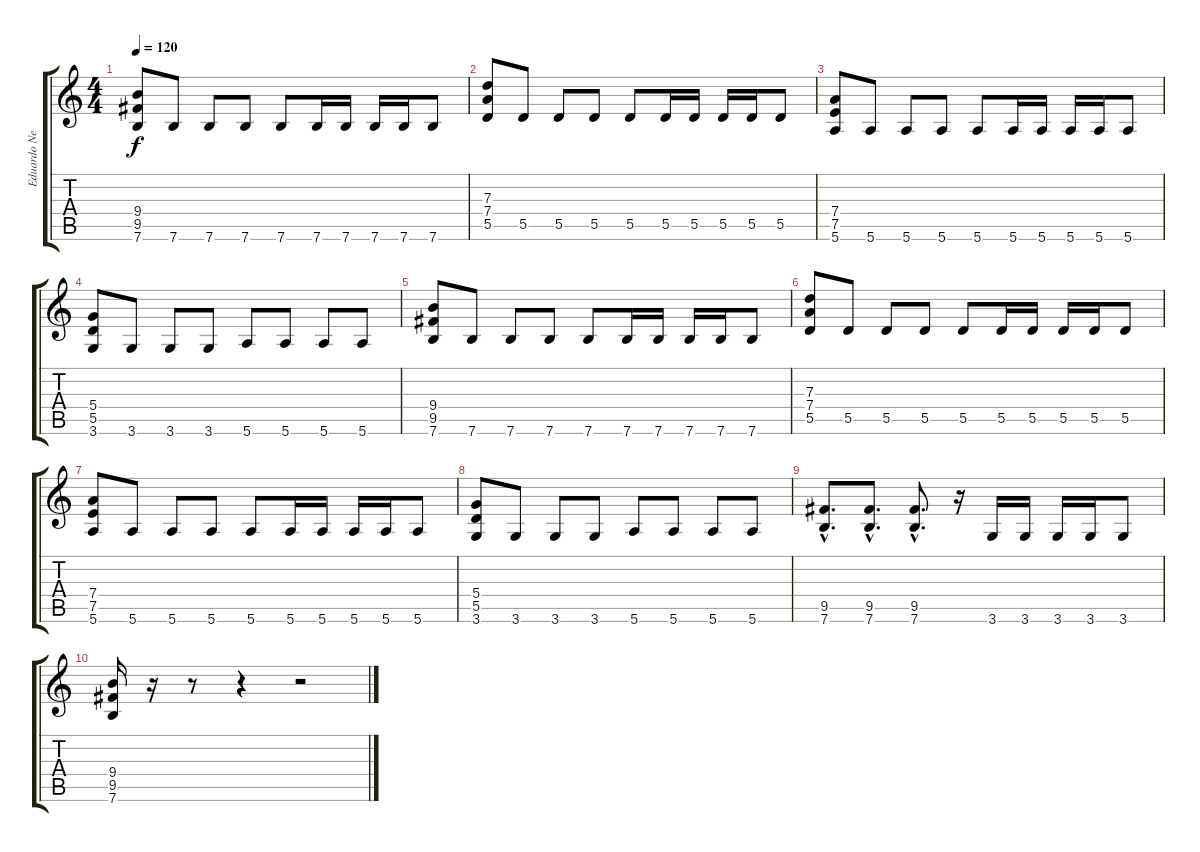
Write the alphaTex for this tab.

\track ("Eduardo Neves (Guitar)" "Eduardo Ne") {instrument overdrivenguitar}
\staff {score tabs}
\tuning (E4 B3 G3 D3 A2 E2) {hide}
\ts (4 4)
\tempo 120
\clef g2
\ks c
(9.4 9.5 7.6).8{dy f} 7.6.8 7.6.8 7.6.8 7.6.8 7.6.16 7.6.16 7.6.16 7.6.16 7.6.8 |
(7.3 7.4 5.5).8 5.5.8 5.5.8 5.5.8 5.5.8 5.5.16 5.5.16 5.5.16 5.5.16 5.5.8 |
(7.4 7.5 5.6).8 5.6.8 5.6.8 5.6.8 5.6.8 5.6.16 5.6.16 5.6.16 5.6.16 5.6.8 |
(5.4 5.5 3.6).8 3.6.8 3.6.8 3.6.8 5.6.8 5.6.8 5.6.8 5.6.8 |
(9.4 9.5 7.6).8 7.6.8 7.6.8 7.6.8 7.6.8 7.6.16 7.6.16 7.6.16 7.6.16 7.6.8 |
(7.3 7.4 5.5).8 5.5.8 5.5.8 5.5.8 5.5.8 5.5.16 5.5.16 5.5.16 5.5.16 5.5.8 |
(7.4 7.5 5.6).8 5.6.8 5.6.8 5.6.8 5.6.8 5.6.16 5.6.16 5.6.16 5.6.16 5.6.8 |
(5.4 5.5 3.6).8 3.6.8 3.6.8 3.6.8 5.6.8 5.6.8 5.6.8 5.6.8 |
(9.5{hac} 7.6{hac}).8{d} (9.5{hac} 7.6{hac}).8{d} (9.5{hac} 7.6{hac}).8{d} r.16 3.6.16 3.6.16 3.6.16 3.6.16 3.6.8 |
(9.4 9.5 7.6).16 r.16 r.8 r.4 r.2
